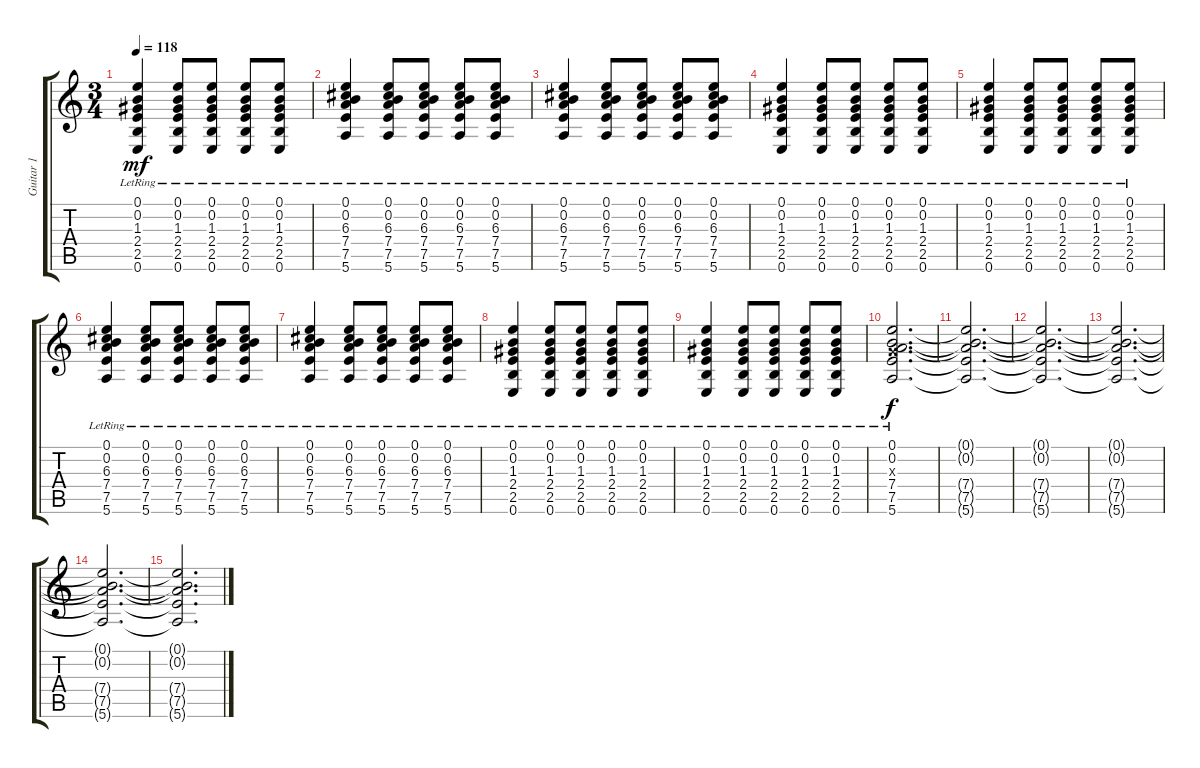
\track ("Guitar 1" "Guitar 1") {instrument electricguitarjazz}
\staff {score tabs}
\tuning (E4 B3 G3 D3 A2 E2) {hide}
\ts (3 4)
\tempo 118
\clef g2
\ks c
(0.1{lr} 0.2{lr} 1.3{lr} 2.4{lr} 2.5{lr} 0.6{lr}).4{dy mf} (0.1{lr} 0.2{lr} 1.3{lr} 2.4{lr} 2.5{lr} 0.6{lr}).8 (0.1{lr} 0.2{lr} 1.3{lr} 2.4{lr} 2.5{lr} 0.6{lr}).8 (0.1{lr} 0.2{lr} 1.3{lr} 2.4{lr} 2.5{lr} 0.6{lr}).8 (0.1{lr} 0.2{lr} 1.3{lr} 2.4{lr} 2.5{lr} 0.6{lr}).8 |
(0.1{lr} 0.2{lr} 6.3{lr} 7.4{lr} 7.5{lr} 5.6{lr}).4 (0.1{lr} 0.2{lr} 6.3{lr} 7.4{lr} 7.5{lr} 5.6{lr}).8 (0.1{lr} 0.2{lr} 6.3{lr} 7.4{lr} 7.5{lr} 5.6{lr}).8 (0.1{lr} 0.2{lr} 6.3{lr} 7.4{lr} 7.5{lr} 5.6{lr}).8 (0.1{lr} 0.2{lr} 6.3{lr} 7.4{lr} 7.5{lr} 5.6{lr}).8 |
(0.1{lr} 0.2{lr} 6.3{lr} 7.4{lr} 7.5{lr} 5.6{lr}).4 (0.1{lr} 0.2{lr} 6.3{lr} 7.4{lr} 7.5{lr} 5.6{lr}).8 (0.1{lr} 0.2{lr} 6.3{lr} 7.4{lr} 7.5{lr} 5.6{lr}).8 (0.1{lr} 0.2{lr} 6.3{lr} 7.4{lr} 7.5{lr} 5.6{lr}).8 (0.1{lr} 0.2{lr} 6.3{lr} 7.4{lr} 7.5{lr} 5.6{lr}).8 |
(0.1{lr} 0.2{lr} 1.3{lr} 2.4{lr} 2.5{lr} 0.6{lr}).4 (0.1{lr} 0.2{lr} 1.3{lr} 2.4{lr} 2.5{lr} 0.6{lr}).8 (0.1{lr} 0.2{lr} 1.3{lr} 2.4{lr} 2.5{lr} 0.6{lr}).8 (0.1{lr} 0.2{lr} 1.3{lr} 2.4{lr} 2.5{lr} 0.6{lr}).8 (0.1{lr} 0.2{lr} 1.3{lr} 2.4{lr} 2.5{lr} 0.6{lr}).8 |
(0.1{lr} 0.2{lr} 1.3{lr} 2.4{lr} 2.5{lr} 0.6{lr}).4 (0.1{lr} 0.2{lr} 1.3{lr} 2.4{lr} 2.5{lr} 0.6{lr}).8 (0.1{lr} 0.2{lr} 1.3{lr} 2.4{lr} 2.5{lr} 0.6{lr}).8 (0.1{lr} 0.2{lr} 1.3{lr} 2.4{lr} 2.5{lr} 0.6{lr}).8 (0.1{lr} 0.2{lr} 1.3{lr} 2.4{lr} 2.5{lr} 0.6{lr}).8 |
(0.1{lr} 0.2{lr} 6.3{lr} 7.4{lr} 7.5{lr} 5.6{lr}).4 (0.1{lr} 0.2{lr} 6.3{lr} 7.4{lr} 7.5{lr} 5.6{lr}).8 (0.1{lr} 0.2{lr} 6.3{lr} 7.4{lr} 7.5{lr} 5.6{lr}).8 (0.1{lr} 0.2{lr} 6.3{lr} 7.4{lr} 7.5{lr} 5.6{lr}).8 (0.1{lr} 0.2{lr} 6.3{lr} 7.4{lr} 7.5{lr} 5.6{lr}).8 |
(0.1{lr} 0.2{lr} 6.3{lr} 7.4{lr} 7.5{lr} 5.6{lr}).4 (0.1{lr} 0.2{lr} 6.3{lr} 7.4{lr} 7.5{lr} 5.6{lr}).8 (0.1{lr} 0.2{lr} 6.3{lr} 7.4{lr} 7.5{lr} 5.6{lr}).8 (0.1{lr} 0.2{lr} 6.3{lr} 7.4{lr} 7.5{lr} 5.6{lr}).8 (0.1{lr} 0.2{lr} 6.3{lr} 7.4{lr} 7.5{lr} 5.6{lr}).8 |
(0.1{lr} 0.2{lr} 1.3{lr} 2.4{lr} 2.5{lr} 0.6{lr}).4 (0.1{lr} 0.2{lr} 1.3{lr} 2.4{lr} 2.5{lr} 0.6{lr}).8 (0.1{lr} 0.2{lr} 1.3{lr} 2.4{lr} 2.5{lr} 0.6{lr}).8 (0.1{lr} 0.2{lr} 1.3{lr} 2.4{lr} 2.5{lr} 0.6{lr}).8 (0.1{lr} 0.2{lr} 1.3{lr} 2.4{lr} 2.5{lr} 0.6{lr}).8 |
(0.1{lr} 0.2{lr} 1.3{lr} 2.4{lr} 2.5{lr} 0.6{lr}).4 (0.1{lr} 0.2{lr} 1.3{lr} 2.4{lr} 2.5{lr} 0.6{lr}).8 (0.1{lr} 0.2{lr} 1.3{lr} 2.4{lr} 2.5{lr} 0.6{lr}).8 (0.1{lr} 0.2{lr} 1.3{lr} 2.4{lr} 2.5{lr} 0.6{lr}).8 (0.1{lr} 0.2{lr} 1.3{lr} 2.4{lr} 2.5{lr} 0.6{lr}).8 |
(0.1{lr} 0.2{lr} 0.3{x} 7.4{lr} 7.5{lr} 5.6{lr}).2{d dy f} |
(0.1{t} 0.2{t} 7.4{t} 7.5{t} 5.6{t}).2{d} |
(0.1{t} 0.2{t} 7.4{t} 7.5{t} 5.6{t}).2{d} |
(0.1{t} 0.2{t} 7.4{t} 7.5{t} 5.6{t}).2{d} |
(0.1{t} 0.2{t} 7.4{t} 7.5{t} 5.6{t}).2{d} |
(0.1{t} 0.2{t} 7.4{t} 7.5{t} 5.6{t}).2{d}
